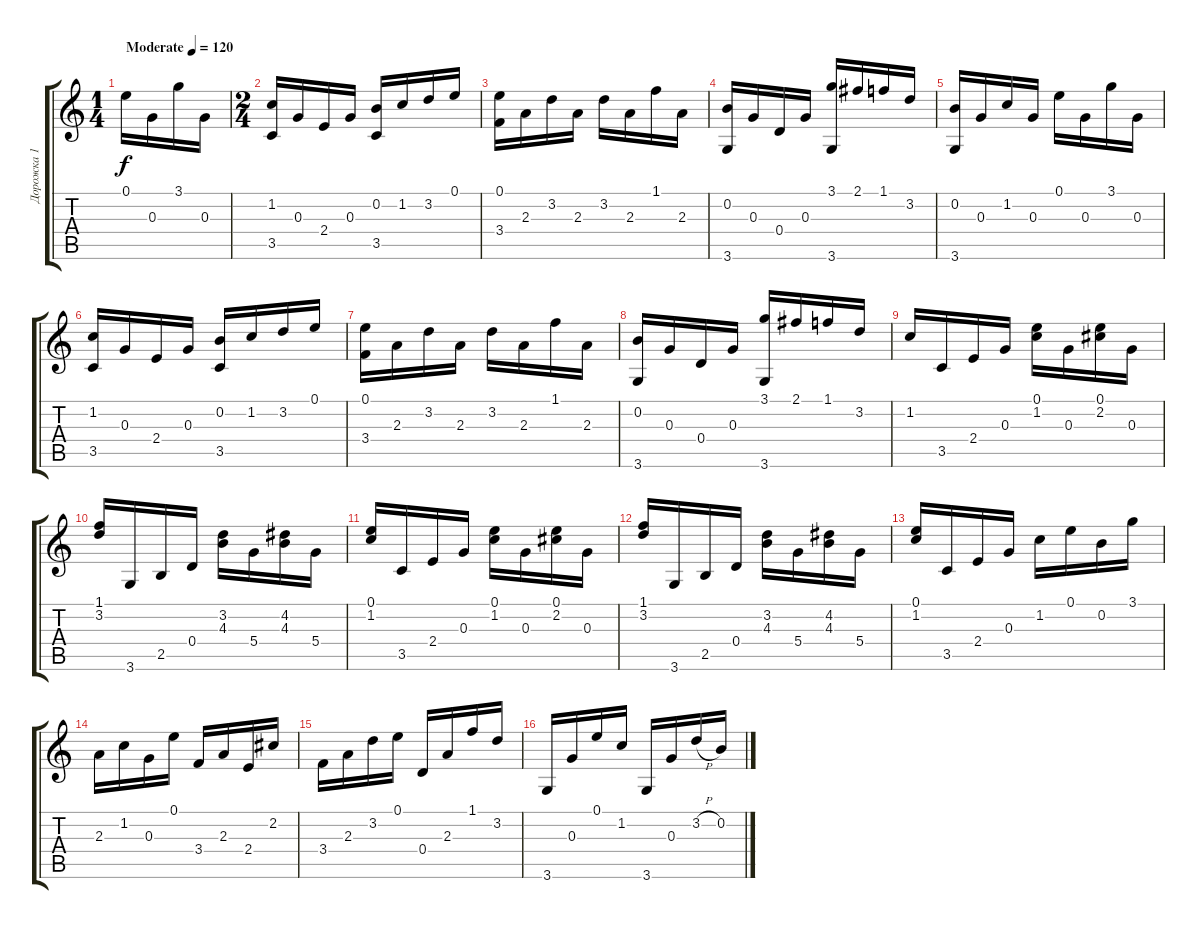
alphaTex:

\track ("Дорожка 1" "Дорожка 1") {instrument acousticguitarnylon}
\staff {score tabs}
\tuning (E4 B3 G3 D3 A2 E2) {hide}
\ts (1 4)
\tempo (120 "Moderate")
\clef g2
\ks c
0.1.16{dy f instrument acousticguitarnylon} 0.3.16 3.1.16 0.3.16 |
\ts (2 4)
(1.2 3.5).16 0.3.16 2.4.16 0.3.16 (0.2 3.5).16 1.2.16 3.2.16 0.1.16 |
(0.1 3.4).16 2.3.16 3.2.16 2.3.16 3.2.16 2.3.16 1.1.16 2.3.16 |
(0.2 3.6).16 0.3.16 0.4.16 0.3.16 (3.1 3.6).16 2.1.16 1.1.16 3.2.16 |
(0.2 3.6).16 0.3.16 1.2.16 0.3.16 0.1.16 0.3.16 3.1.16 0.3.16 |
(1.2 3.5).16 0.3.16 2.4.16 0.3.16 (0.2 3.5).16 1.2.16 3.2.16 0.1.16 |
(0.1 3.4).16 2.3.16 3.2.16 2.3.16 3.2.16 2.3.16 1.1.16 2.3.16 |
(0.2 3.6).16 0.3.16 0.4.16 0.3.16 (3.1 3.6).16 2.1.16 1.1.16 3.2.16 |
1.2.16 3.5.16 2.4.16 0.3.16 (0.1 1.2).16 0.3.16 (0.1 2.2).16 0.3.16 |
(1.1 3.2).16 3.6.16 2.5.16 0.4.16 (3.2 4.3).16 5.4.16 (4.2 4.3).16 5.4.16 |
(0.1 1.2).16 3.5.16 2.4.16 0.3.16 (0.1 1.2).16 0.3.16 (0.1 2.2).16 0.3.16 |
(1.1 3.2).16 3.6.16 2.5.16 0.4.16 (3.2 4.3).16 5.4.16 (4.2 4.3).16 5.4.16 |
(0.1 1.2).16 3.5.16 2.4.16 0.3.16 1.2.16 0.1.16 0.2.16 3.1.16 |
2.3.16 1.2.16 0.3.16 0.1.16 3.4.16 2.3.16 2.4.16 2.2.16 |
3.4.16 2.3.16 3.2.16 0.1.16 0.4.16 2.3.16 1.1.16 3.2.16 |
3.6.16 0.3.16 0.1.16 1.2.16 3.6.16 0.3.16 3.2{h}.16 0.2.16
